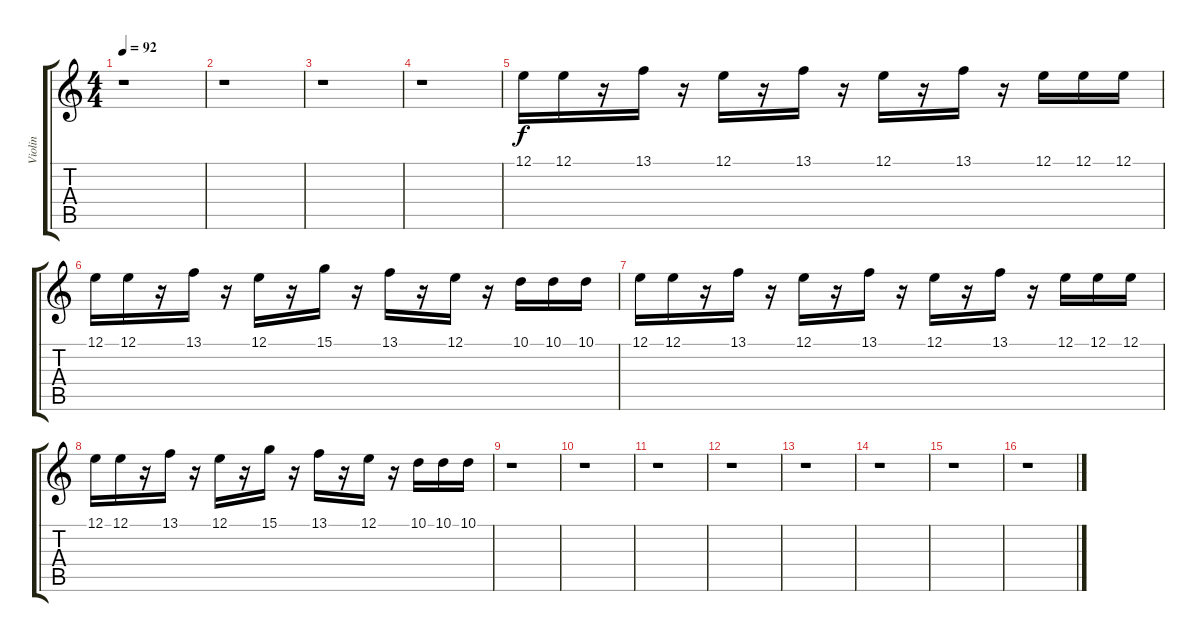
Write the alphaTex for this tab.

\track ("Violin" "Violin") {instrument violin}
\staff {score tabs}
\tuning (E4 B3 G3 D3 A2 E2) {hide}
\ts (4 4)
\tempo 92
\clef g2
\ks c
r.1{dy f instrument violin} |
r.1 |
r.1 |
r.1 |
12.1.16 12.1.16 r.16 13.1.16 r.16 12.1.16 r.16 13.1.16 r.16 12.1.16 r.16 13.1.16 r.16 12.1.16 12.1.16 12.1.16 |
12.1.16 12.1.16 r.16 13.1.16 r.16 12.1.16 r.16 15.1.16 r.16 13.1.16 r.16 12.1.16 r.16 10.1.16 10.1.16 10.1.16 |
12.1.16 12.1.16 r.16 13.1.16 r.16 12.1.16 r.16 13.1.16 r.16 12.1.16 r.16 13.1.16 r.16 12.1.16 12.1.16 12.1.16 |
12.1.16 12.1.16 r.16 13.1.16 r.16 12.1.16 r.16 15.1.16 r.16 13.1.16 r.16 12.1.16 r.16 10.1.16 10.1.16 10.1.16 |
r.1 |
r.1 |
r.1 |
r.1 |
r.1 |
r.1 |
r.1 |
r.1
